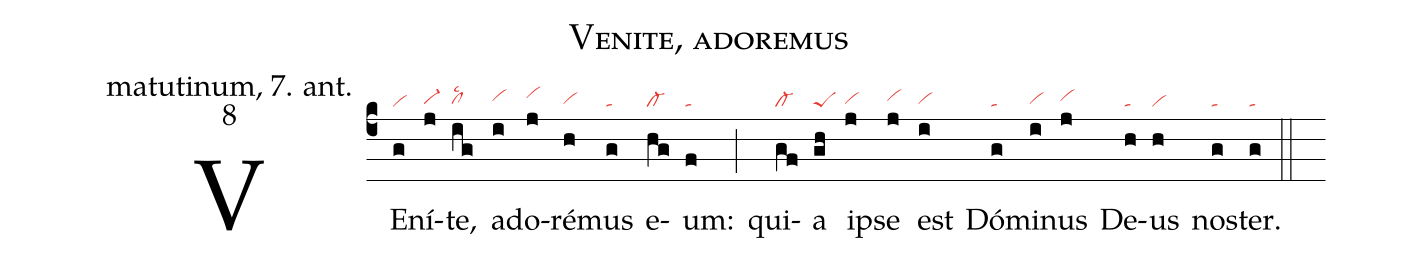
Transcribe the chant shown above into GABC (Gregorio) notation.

name: Venite, adoremus;
office-part: matutinum, 7. ant.;
mode: 8;
nabc-lines: 1;
%%
(c4)
VE(g|vi)ní(j|vi-hg)te,(ig|clhglsc2) ad(i|vihh)o(j|vihi)ré(h|vihg)mus(g|ta) e(hg|cl-)um:(f|ta) (;)
qui(gf|cl-)a(gh|peS) ip(j|vihg)se(j|vihh) est(i|vihg) Dó(g|ta)mi(i|vihg)nus(j|vihh) De(h|ta)us(h|vi) nos(g|ta)ter.(g|ta) (::)
